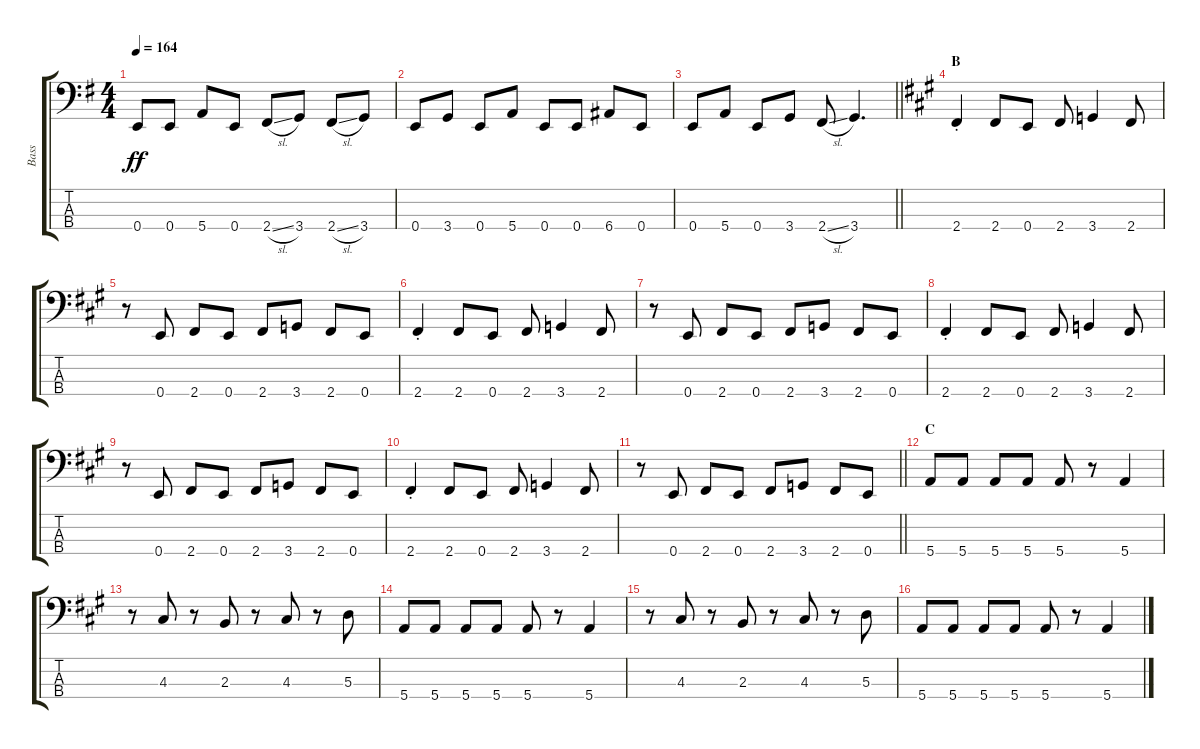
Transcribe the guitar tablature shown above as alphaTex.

\track ("Bass" "Bass") {instrument electricbassfinger}
\staff {score tabs}
\tuning (G2 D2 A1 E1) {hide}
\ts (4 4)
\tempo 164
\clef f4
\ks g
0.4.8{dy ff} 0.4.8 5.4.8 0.4.8 2.4{sl}.8 3.4.8 2.4{sl}.8 3.4.8 |
0.4.8 3.4.8 0.4.8 5.4.8 0.4.8 0.4.8 6.4.8 0.4.8 |
\barLineRight lightlight
0.4.8 5.4.8 0.4.8 3.4.8 2.4{sl}.8 3.4.4{d} |
\section ("" "B")
\ks a
2.4{st}.4 2.4.8 0.4.8 2.4.8 3.4.4 2.4.8 |
r.8 0.4.8 2.4.8 0.4.8 2.4.8 3.4.8 2.4.8 0.4.8 |
2.4{st}.4 2.4.8 0.4.8 2.4.8 3.4.4 2.4.8 |
r.8 0.4.8 2.4.8 0.4.8 2.4.8 3.4.8 2.4.8 0.4.8 |
2.4{st}.4 2.4.8 0.4.8 2.4.8 3.4.4 2.4.8 |
r.8 0.4.8 2.4.8 0.4.8 2.4.8 3.4.8 2.4.8 0.4.8 |
2.4{st}.4 2.4.8 0.4.8 2.4.8 3.4.4 2.4.8 |
\barLineRight lightlight
r.8 0.4.8 2.4.8 0.4.8 2.4.8 3.4.8 2.4.8 0.4.8 |
\section ("" "C")
5.4.8 5.4.8 5.4.8 5.4.8 5.4.8 r.8 5.4.4 |
r.8 4.3.8 r.8 2.3.8 r.8 4.3.8 r.8 5.3.8 |
5.4.8 5.4.8 5.4.8 5.4.8 5.4.8 r.8 5.4.4 |
r.8 4.3.8 r.8 2.3.8 r.8 4.3.8 r.8 5.3.8 |
5.4.8 5.4.8 5.4.8 5.4.8 5.4.8 r.8 5.4.4
